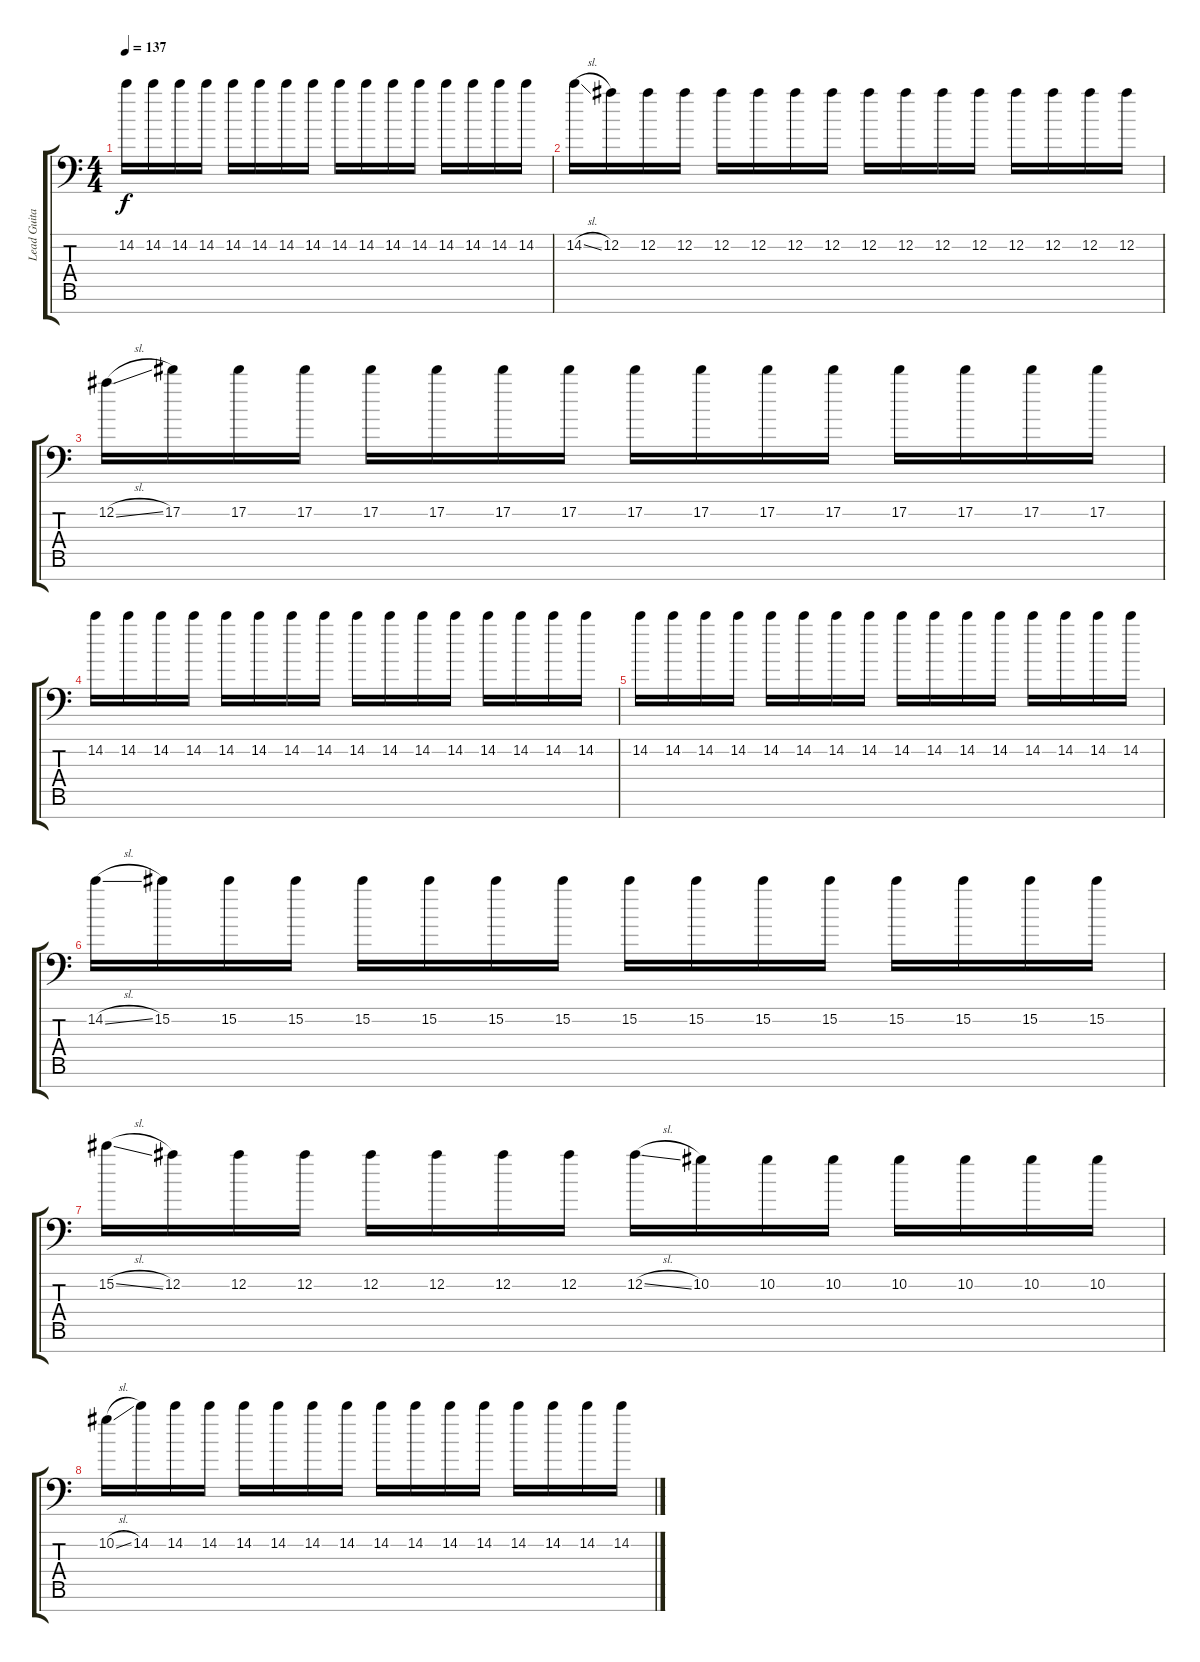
\track ("Lead Guitar #1" "Lead Guita") {instrument electricguitarmuted}
\staff {score tabs}
\tuning (Eb4 Bb3 F3 Eb3 Bb2 F2 Bb1) {hide}
\ts (4 4)
\tempo 137
\clef f4
\ks c
14.2.16{dy f} 14.2.16 14.2.16 14.2.16 14.2.16 14.2.16 14.2.16 14.2.16 14.2.16 14.2.16 14.2.16 14.2.16 14.2.16 14.2.16 14.2.16 14.2.16 |
14.2{sl}.16 12.2.16 12.2.16 12.2.16 12.2.16 12.2.16 12.2.16 12.2.16 12.2.16 12.2.16 12.2.16 12.2.16 12.2.16 12.2.16 12.2.16 12.2.16 |
12.2{sl}.16 17.2.16 17.2.16 17.2.16 17.2.16 17.2.16 17.2.16 17.2.16 17.2.16 17.2.16 17.2.16 17.2.16 17.2.16 17.2.16 17.2.16 17.2.16 |
14.2.16 14.2.16 14.2.16 14.2.16 14.2.16 14.2.16 14.2.16 14.2.16 14.2.16 14.2.16 14.2.16 14.2.16 14.2.16 14.2.16 14.2.16 14.2.16 |
14.2.16 14.2.16 14.2.16 14.2.16 14.2.16 14.2.16 14.2.16 14.2.16 14.2.16 14.2.16 14.2.16 14.2.16 14.2.16 14.2.16 14.2.16 14.2.16 |
14.2{sl}.16 15.2.16 15.2.16 15.2.16 15.2.16 15.2.16 15.2.16 15.2.16 15.2.16 15.2.16 15.2.16 15.2.16 15.2.16 15.2.16 15.2.16 15.2.16 |
15.2{sl}.16 12.2.16 12.2.16 12.2.16 12.2.16 12.2.16 12.2.16 12.2.16 12.2{sl}.16 10.2.16 10.2.16 10.2.16 10.2.16 10.2.16 10.2.16 10.2.16 |
10.2{sl}.16 14.2.16 14.2.16 14.2.16 14.2.16 14.2.16 14.2.16 14.2.16 14.2.16 14.2.16 14.2.16 14.2.16 14.2.16 14.2.16 14.2.16 14.2.16
